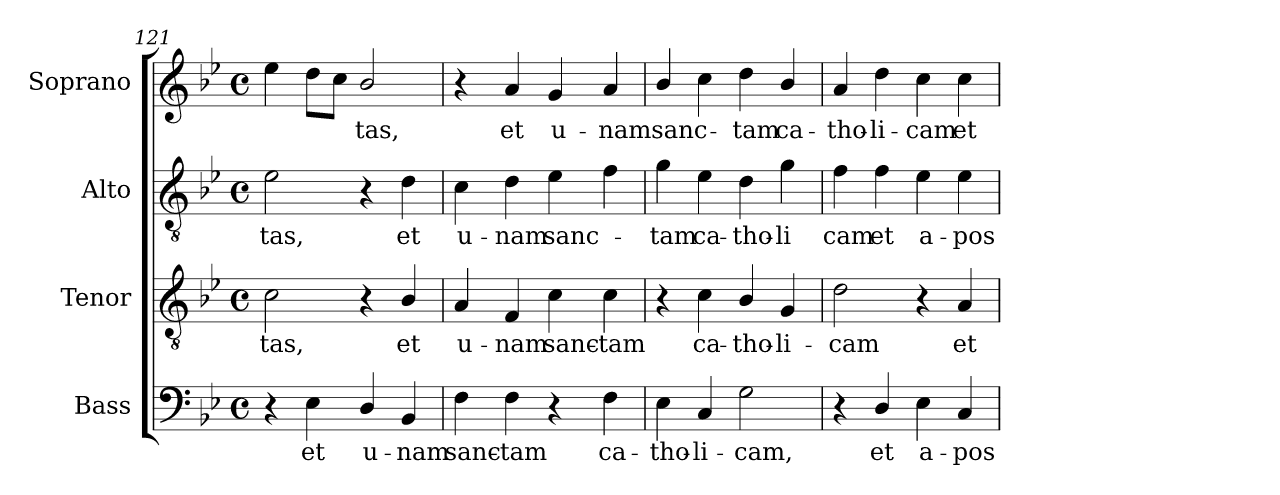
**kern	**text	**kern	**text	**kern	**text	**kern	**text
*part4	*part4	*part3	*part3	*part2	*part2	*part1	*part1
*staff4	*staff4	*staff3	*staff3	*staff2	*staff2	*staff1	*staff1
*I"Bass	*	*I"Tenor	*	*I"Alto	*	*I"Soprano	*
*I'B.	*	*I'T.	*	*I'A.	*	*I'S.	*
*clefF4	*	*clefGv2	*	*clefGv2	*	*clefG2	*
*	*	*ITrd7c12	*	*ITrd7c12	*	*	*
*k[b-e-]	*	*k[b-e-]	*	*k[b-e-]	*	*k[b-e-]	*
*B-:	*	*B-:	*	*B-:	*	*B-:	*
*M4/4	*	*M4/4	*	*M4/4	*	*M4/4	*
*met(c)	*	*met(c)	*	*met(c)	*	*met(c)	*
=121	=121	=121	=121	=121	=121	=121	=121
!	!	!	!LO:LY:b:color=#000000	!	!	!	!
!	!	!	!	!	!LO:LY:b:color=#000000	!	!
4r	.	2Ci\	-tas,	2E-i\	-tas,	4ee-i\	.
!	!LO:LY:b:color=#000000	!	!	!	!	!	!
4E-i\	et	.	.	.	.	8ddi\L	.
.	.	.	.	.	.	8cci\J	.
!	!LO:LY:b:color=#000000	!	!	!	!	!	!
!	!	!	!	!	!	!	!LO:LY:b:color=#000000
4Di/	u-	4r	.	4r	.	2b-i/	-tas,
!	!LO:LY:b:color=#000000	!	!	!	!	!	!
!	!	!	!LO:LY:b:color=#000000	!	!	!	!
!	!	!	!	!	!LO:LY:b:color=#000000	!	!
4BB-i/	-nam	4BB-i/	et	4Di\	et	.	.
!!LO:LB:g=z
=122	=122	=122	=122	=122	=122	=122	=122
!	!LO:LY:b:color=#000000	!	!	!	!	!	!
!	!	!	!LO:LY:b:color=#000000	!	!	!	!
!	!	!	!	!	!LO:LY:b:color=#000000	!	!
4Fi\	sanc-	4AAi/	u-	4Ci\	u-	4r	.
!	!LO:LY:b:color=#000000	!	!	!	!	!	!
!	!	!	!LO:LY:b:color=#000000	!	!	!	!
!	!	!	!	!	!LO:LY:b:color=#000000	!	!
!	!	!	!	!	!	!	!LO:LY:b:color=#000000
4Fi\	-tam	4FFi/	-nam	4Di\	-nam	4ai/	et
!	!	!	!LO:LY:b:color=#000000	!	!	!	!
!	!	!	!	!	!LO:LY:b:color=#000000	!	!
!	!	!	!	!	!	!	!LO:LY:b:color=#000000
4r	.	4Ci\	sanc-	4E-i\	sanc-	4gi/	u-
!	!LO:LY:b:color=#000000	!	!	!	!	!	!
!	!	!	!LO:LY:b:color=#000000	!	!	!	!
!	!	!	!	!	!	!	!LO:LY:b:color=#000000
4Fi\	ca-	4Ci\	-tam	4Fi\	.	4ai/	-nam
=123	=123	=123	=123	=123	=123	=123	=123
!	!LO:LY:b:color=#000000	!	!	!	!	!	!
!	!	!	!	!	!LO:LY:b:color=#000000	!	!
!	!	!	!	!	!	!	!LO:LY:b:color=#000000
4E-i\	-tho-	4r	.	4Gi\	-tam	4b-i/	sanc-
!	!LO:LY:b:color=#000000	!	!	!	!	!	!
!	!	!	!LO:LY:b:color=#000000	!	!	!	!
!	!	!	!	!	!LO:LY:b:color=#000000	!	!
4Ci/	-li-	4Ci\	ca-	4E-i\	ca-	4cci\	.
!	!LO:LY:b:color=#000000	!	!	!	!	!	!
!	!	!	!LO:LY:b:color=#000000	!	!	!	!
!	!	!	!	!	!LO:LY:b:color=#000000	!	!
!	!	!	!	!	!	!	!LO:LY:b:color=#000000
2Gi\	-cam,	4BB-i/	-tho-	4Di\	-tho-	4ddi\	-tam
!	!	!	!LO:LY:b:color=#000000	!	!	!	!
!	!	!	!	!	!LO:LY:b:color=#000000	!	!
!	!	!	!	!	!	!	!LO:LY:b:color=#000000
.	.	4GGi/	-li-	4Gi\	-li	4b-i/	ca-
=124	=124	=124	=124	=124	=124	=124	=124
!	!	!	!LO:LY:b:color=#000000	!	!	!	!
!	!	!	!	!	!LO:LY:b:color=#000000	!	!
!	!	!	!	!	!	!	!LO:LY:b:color=#000000
4r	.	2Di\	-cam	4Fi\	cam	4ai/	-tho-
!	!LO:LY:b:color=#000000	!	!	!	!	!	!
!	!	!	!	!	!LO:LY:b:color=#000000	!	!
!	!	!	!	!	!	!	!LO:LY:b:color=#000000
4Di/	et	.	.	4Fi\	et	4ddi\	-li-
!	!LO:LY:b:color=#000000	!	!	!	!	!	!
!	!	!	!	!	!LO:LY:b:color=#000000	!	!
!	!	!	!	!	!	!	!LO:LY:b:color=#000000
4E-i\	a-	4r	.	4E-i\	a-	4cci\	-cam
!	!LO:LY:b:color=#000000	!	!	!	!	!	!
!	!	!	!LO:LY:b:color=#000000	!	!	!	!
!	!	!	!	!	!LO:LY:b:color=#000000	!	!
!	!	!	!	!	!	!	!LO:LY:b:color=#000000
4Ci/	-pos-	4AAi/	et	4E-i\	-pos-	4cci\	et
=	=	=	=	=	=	=	=
*-	*-	*-	*-	*-	*-	*-	*-
